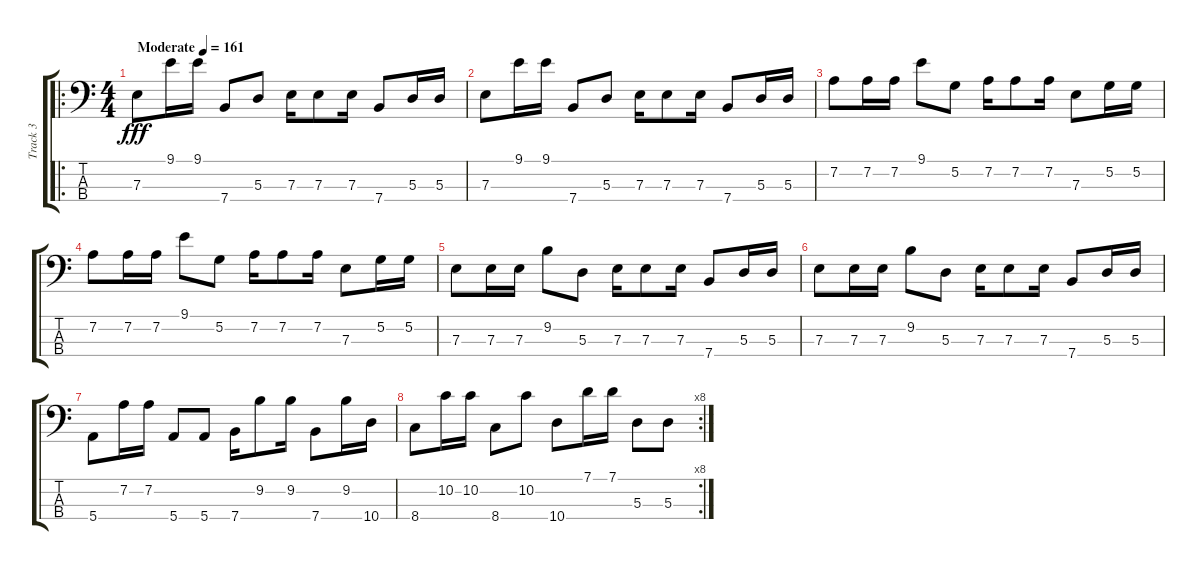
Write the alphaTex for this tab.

\track ("Track 3" "Track 3") {instrument electricbassfinger}
\staff {score tabs}
\tuning (G2 D2 A1 E1) {hide}
\ro
\ts (4 4)
\tempo (161 "Moderate")
\clef f4
\ks c
7.3.8{dy fff instrument electricbassfinger} 9.1.16 9.1.16 7.4.8 5.3.8 7.3.16 7.3.8 7.3.16 7.4.8 5.3.16 5.3.16 |
7.3.8 9.1.16 9.1.16 7.4.8 5.3.8 7.3.16 7.3.8 7.3.16 7.4.8 5.3.16 5.3.16 |
7.2.8 7.2.16 7.2.16 9.1.8 5.2.8 7.2.16 7.2.8 7.2.16 7.3.8 5.2.16 5.2.16 |
7.2.8 7.2.16 7.2.16 9.1.8 5.2.8 7.2.16 7.2.8 7.2.16 7.3.8 5.2.16 5.2.16 |
7.3.8 7.3.16 7.3.16 9.2.8 5.3.8 7.3.16 7.3.8 7.3.16 7.4.8 5.3.16 5.3.16 |
7.3.8 7.3.16 7.3.16 9.2.8 5.3.8 7.3.16 7.3.8 7.3.16 7.4.8 5.3.16 5.3.16 |
5.4.8 7.2.16 7.2.16 5.4.8 5.4.8 7.4.16 9.2.8 9.2.16 7.4.8 9.2.16 10.4.16 |
\rc 8
8.4.8 10.2.16 10.2.16 8.4.8 10.2.8 10.4.8 7.1.16 7.1.16 5.3.8 5.3.8
